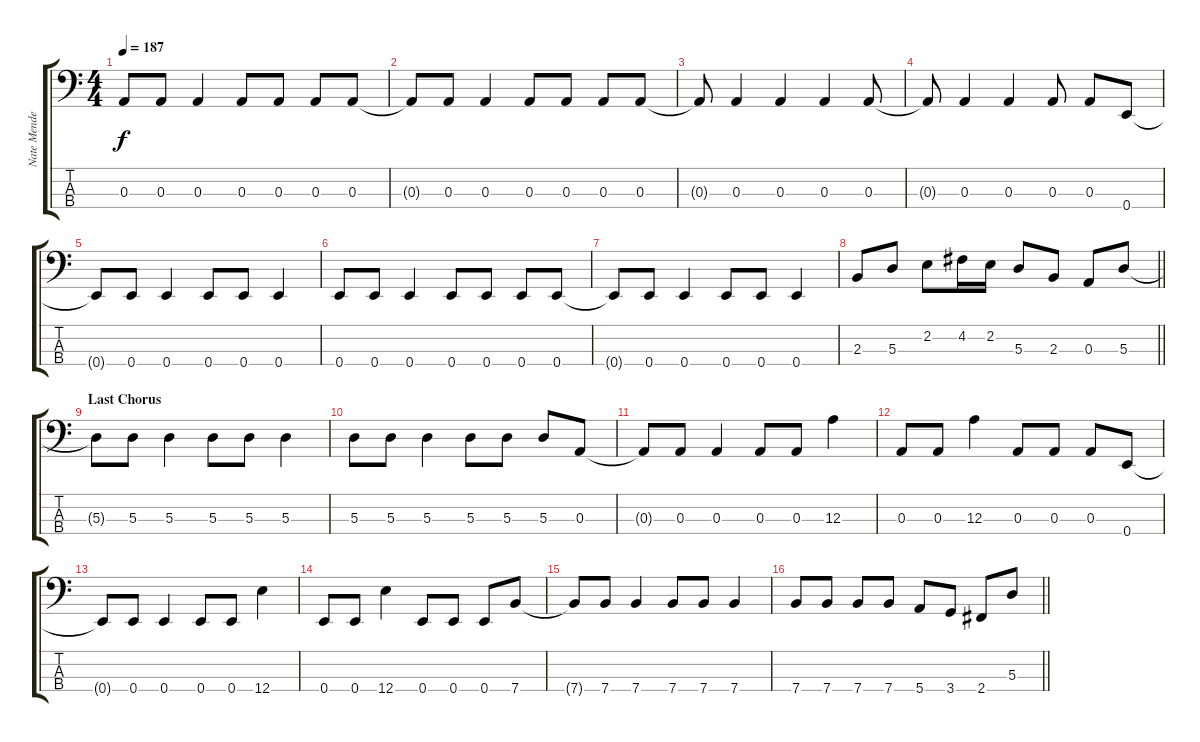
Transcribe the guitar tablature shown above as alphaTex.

\track ("Nate Mendel" "Nate Mende") {instrument electricbasspick}
\staff {score tabs}
\tuning (G2 D2 A1 E1) {hide}
\ts (4 4)
\tempo 187
\clef f4
\ks c
0.3{t}.8{dy f} 0.3.8 0.3.4 0.3.8 0.3.8 0.3.8 0.3.8 |
0.3{t}.8 0.3.8 0.3.4 0.3.8 0.3.8 0.3.8 0.3.8 |
0.3{t}.8 0.3.4 0.3.4 0.3.4 0.3.8 |
0.3{t}.8 0.3.4 0.3.4 0.3.8 0.3.8 0.4.8 |
0.4{t}.8 0.4.8 0.4.4 0.4.8 0.4.8 0.4.4 |
0.4.8 0.4.8 0.4.4 0.4.8 0.4.8 0.4.8 0.4.8 |
0.4{t}.8 0.4.8 0.4.4 0.4.8 0.4.8 0.4.4 |
\barLineRight lightlight
2.3.8 5.3.8 2.2.8 4.2.16 2.2.16 5.3.8 2.3.8 0.3.8 5.3.8 |
\section ("" "Last Chorus")
5.3{t}.8 5.3.8 5.3.4 5.3.8 5.3.8 5.3.4 |
5.3.8 5.3.8 5.3.4 5.3.8 5.3.8 5.3.8 0.3.8 |
0.3{t}.8 0.3.8 0.3.4 0.3.8 0.3.8 12.3.4 |
0.3.8 0.3.8 12.3.4 0.3.8 0.3.8 0.3.8 0.4.8 |
0.4{t}.8 0.4.8 0.4.4 0.4.8 0.4.8 12.4.4 |
0.4.8 0.4.8 12.4.4 0.4.8 0.4.8 0.4.8 7.4.8 |
7.4{t}.8 7.4.8 7.4.4 7.4.8 7.4.8 7.4.4 |
\barLineRight lightlight
7.4.8 7.4.8 7.4.8 7.4.8 5.4.8 3.4.8 2.4.8 5.3.8
